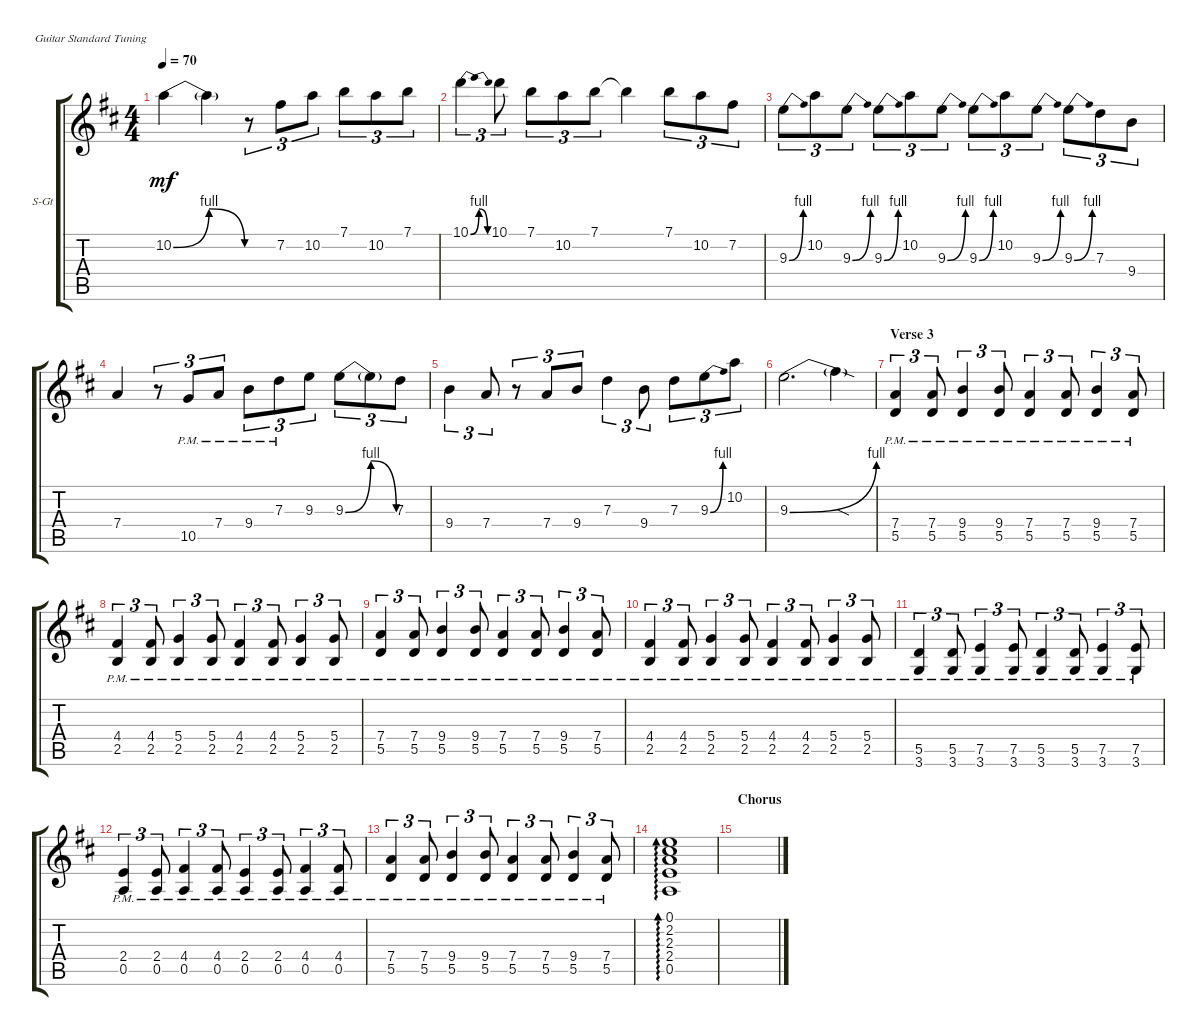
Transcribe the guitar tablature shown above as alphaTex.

\defaultSystemsLayout 4
\bracketExtendMode groupsimilarinstruments
\firstSystemTrackNameOrientation horizontal
\otherSystemsTrackNameOrientation horizontal
\track ("Solo Guitar" "S-Gt") {solo instrument acousticguitarsteel}
\staff {score tabs}
\tuning (E4 B3 G3 D3 A2 E2)
\ts (4 4)
\tempo 70
\clef g2
\ks d
10.2{be (bendrelease 0 0 10.2 4 33.6 4 41.4 0)}.4{dy mf} 10.2{t}.4 r.8{tu (3 2)} 7.2.8{tu (3 2)} 10.2.8{tu (3 2)} 7.1.8{tu (3 2)} 10.2.8{tu (3 2)} 7.1.8{tu (3 2)} |
10.1{be (bendrelease 0 0 10.2 4 48 4 59.4 0)}.4{tu (3 2)} 10.1.8{tu (3 2)} 7.1.8{tu (3 2)} 10.2.8{tu (3 2)} 7.1.8{tu (3 2)} 7.1{t}.4 7.1.8{tu (3 2)} 10.2.8{tu (3 2)} 7.2.8{tu (3 2)} |
9.3{be (bend 0 0 15 4)}.8{tu (3 2)} 10.2.8{tu (3 2)} 9.3{be (bend 0 0 15 4)}.8{tu (3 2)} 9.3{be (bend 0 0 15 4)}.8{tu (3 2)} 10.2.8{tu (3 2)} 9.3{be (bend 0 0 15 4)}.8{tu (3 2)} 9.3{be (bend 0 0 15 4)}.8{tu (3 2)} 10.2.8{tu (3 2)} 9.3{be (bend 0 0 15 4)}.8{tu (3 2)} 9.3{be (bend 0 0 15 4)}.8{tu (3 2)} 7.3.8{tu (3 2)} 9.4.8{tu (3 2)} |
7.4.4 r.8{tu (3 2)} 10.5{pm}.8{tu (3 2)} 7.4{pm}.8{tu (3 2)} 9.4{pm}.8{tu (3 2)} 7.3{pm}.8{tu (3 2)} 9.3.8{tu (3 2)} 9.3{be (bendrelease 0 0 3 4 27.599999999999998 4 34.199999999999996 0)}.8{tu (3 2)} 9.3{t}.8{tu (3 2)} 7.3.8{tu (3 2)} |
9.4.4{tu (3 2)} 7.4.8{tu (3 2)} r.8{tu (3 2)} 7.4.8{tu (3 2)} 9.4.8{tu (3 2)} 7.3.4{tu (3 2)} 9.4.8{tu (3 2)} 7.3.8{tu (3 2)} 9.3{be (bend 0 0 15 4)}.8{tu (3 2)} 10.2.8{tu (3 2)} |
9.3{be (bend 0 0 4.2 4)}.2{d} 9.3{sod t}.4 |
\section ("" "Verse 3")
(5.5{pm} 7.4{pm}).4{tu (3 2)} (5.5{pm} 7.4{pm}).8{tu (3 2)} (5.5{pm} 9.4{pm}).4{tu (3 2)} (5.5{pm} 9.4{pm}).8{tu (3 2)} (5.5{pm} 7.4{pm}).4{tu (3 2)} (5.5{pm} 7.4{pm}).8{tu (3 2)} (5.5{pm} 9.4{pm}).4{tu (3 2)} (5.5{pm} 7.4{pm}).8{tu (3 2)} |
(2.5{pm} 4.4{pm}).4{tu (3 2)} (2.5{pm} 4.4{pm}).8{tu (3 2)} (2.5{pm} 5.4{pm}).4{tu (3 2)} (2.5{pm} 5.4{pm}).8{tu (3 2)} (2.5{pm} 4.4{pm}).4{tu (3 2)} (2.5{pm} 4.4{pm}).8{tu (3 2)} (2.5{pm} 5.4{pm}).4{tu (3 2)} (2.5{pm} 5.4{pm}).8{tu (3 2)} |
(5.5{pm} 7.4{pm}).4{tu (3 2)} (5.5{pm} 7.4{pm}).8{tu (3 2)} (5.5{pm} 9.4{pm}).4{tu (3 2)} (5.5{pm} 9.4{pm}).8{tu (3 2)} (5.5{pm} 7.4{pm}).4{tu (3 2)} (5.5{pm} 7.4{pm}).8{tu (3 2)} (5.5{pm} 9.4{pm}).4{tu (3 2)} (5.5{pm} 7.4{pm}).8{tu (3 2)} |
(2.5{pm} 4.4{pm}).4{tu (3 2)} (2.5{pm} 4.4{pm}).8{tu (3 2)} (2.5{pm} 5.4{pm}).4{tu (3 2)} (2.5{pm} 5.4{pm}).8{tu (3 2)} (2.5{pm} 4.4{pm}).4{tu (3 2)} (2.5{pm} 4.4{pm}).8{tu (3 2)} (2.5{pm} 5.4{pm}).4{tu (3 2)} (2.5{pm} 5.4{pm}).8{tu (3 2)} |
(5.5{pm} 3.6{pm}).4{tu (3 2)} (5.5{pm} 3.6{pm}).8{tu (3 2)} (7.5{pm} 3.6{pm}).4{tu (3 2)} (7.5{pm} 3.6{pm}).8{tu (3 2)} (5.5{pm} 3.6{pm}).4{tu (3 2)} (5.5{pm} 3.6{pm}).8{tu (3 2)} (7.5{pm} 3.6{pm}).4{tu (3 2)} (7.5{pm} 3.6{pm}).8{tu (3 2)} |
(0.5{pm} 2.4{pm}).4{tu (3 2)} (0.5{pm} 2.4{pm}).8{tu (3 2)} (0.5{pm} 4.4{pm}).4{tu (3 2)} (0.5{pm} 4.4{pm}).8{tu (3 2)} (0.5{pm} 2.4{pm}).4{tu (3 2)} (0.5{pm} 2.4{pm}).8{tu (3 2)} (0.5{pm} 4.4{pm}).4{tu (3 2)} (0.5{pm} 4.4{pm}).8{tu (3 2)} |
(5.5{pm} 7.4{pm}).4{tu (3 2)} (5.5{pm} 7.4{pm}).8{tu (3 2)} (5.5{pm} 9.4{pm}).4{tu (3 2)} (5.5{pm} 9.4{pm}).8{tu (3 2)} (5.5{pm} 7.4{pm}).4{tu (3 2)} (5.5{pm} 7.4{pm}).8{tu (3 2)} (5.5{pm} 9.4{pm}).4{tu (3 2)} (5.5{pm} 7.4{pm}).8{tu (3 2)} |
(0.5 2.4 2.3 2.2 0.1).1{ad 0} |
\section ("" "Chorus")
